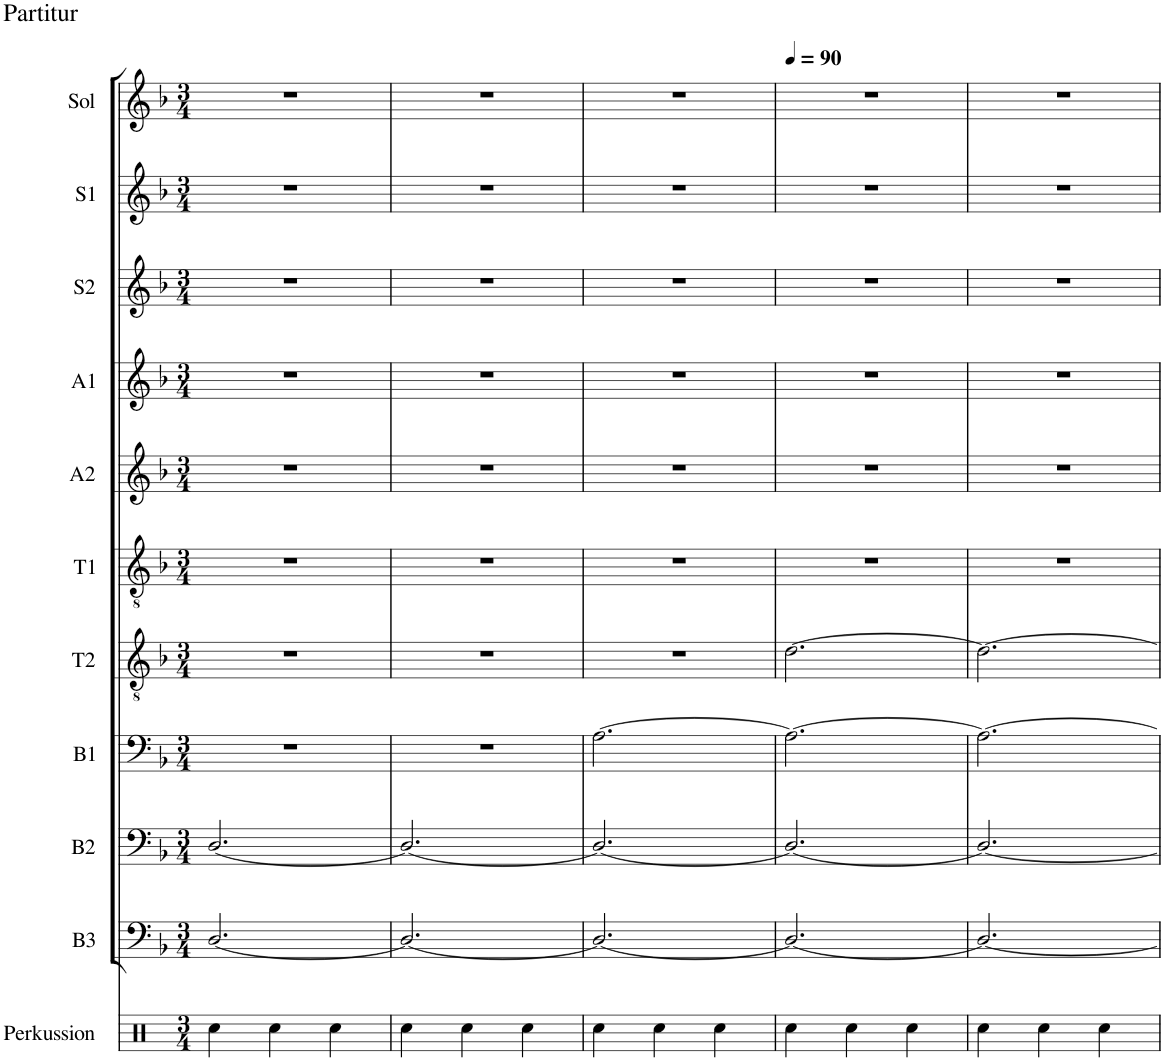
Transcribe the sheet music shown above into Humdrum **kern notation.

**kern	**kern	**kern	**kern	**kern	**kern	**kern	**kern	**kern	**kern	**kern
*part11	*part10	*part9	*part8	*part7	*part6	*part5	*part4	*part3	*part2	*part1
*staff11	*staff10	*staff9	*staff8	*staff7	*staff6	*staff5	*staff4	*staff3	*staff2	*staff1
*I"Perkussion	*I"B3	*I"B2	*I"B1	*I"T2	*I"T1	*I"A2	*I"A1	*I"S2	*I"S1	*I"Sol
*I'Perk.	*I'B	*I'B2	*I'B1	*I'T2	*I'T1	*I'A2	*I'A1	*I'S2	*I'S1	*I'Sol
*clefX	*clefF4	*clefF4	*clefF4	*clefGv2	*clefGv2	*clefG2	*clefG2	*clefG2	*clefG2	*clefG2
*k[f#c#g#d#]	*k[b-]	*k[b-]	*k[b-]	*k[b-]	*k[b-]	*k[b-]	*k[b-]	*k[b-]	*k[b-]	*k[b-]
*E:	*F:	*F:	*F:	*F:	*F:	*F:	*F:	*F:	*F:	*F:
*M3/4	*M3/4	*M3/4	*M3/4	*M3/4	*M3/4	*M3/4	*M3/4	*M3/4	*M3/4	*M3/4
=1	=1	=1	=1	=1	=1	=1	=1	=1	=1	=1
4Rcc\	[2.D/	[2.D/	2.r	2.r	2.r	2.r	2.r	2.r	2.r	2.r
4Rcc\	.	.	.	.	.	.	.	.	.	.
4Rcc\	.	.	.	.	.	.	.	.	.	.
=2	=2	=2	=2	=2	=2	=2	=2	=2	=2	=2
4Rcc\	2.D/_	2.D/_	2.r	2.r	2.r	2.r	2.r	2.r	2.r	2.r
4Rcc\	.	.	.	.	.	.	.	.	.	.
4Rcc\	.	.	.	.	.	.	.	.	.	.
=3	=3	=3	=3	=3	=3	=3	=3	=3	=3	=3
4Rcc\	2.D/_	2.D/_	[2.A\	2.r	2.r	2.r	2.r	2.r	2.r	2.r
4Rcc\	.	.	.	.	.	.	.	.	.	.
4Rcc\	.	.	.	.	.	.	.	.	.	.
=4	=4	=4	=4	=4	=4	=4	=4	=4	=4	=4
*	*	*	*	*	*	*	*	*	*	*MM90
4Rcc\	2.D/_	2.D/_	2.A\_	[2.d\	2.r	2.r	2.r	2.r	2.r	2.r
4Rcc\	.	.	.	.	.	.	.	.	.	.
4Rcc\	.	.	.	.	.	.	.	.	.	.
=5	=5	=5	=5	=5	=5	=5	=5	=5	=5	=5
4Rcc\	2.D/_	2.D/_	2.A\_	2.d\_	2.r	2.r	2.r	2.r	2.r	2.r
4Rcc\	.	.	.	.	.	.	.	.	.	.
4Rcc\	.	.	.	.	.	.	.	.	.	.
=	=	=	=	=	=	=	=	=	=	=
*-	*-	*-	*-	*-	*-	*-	*-	*-	*-	*-
